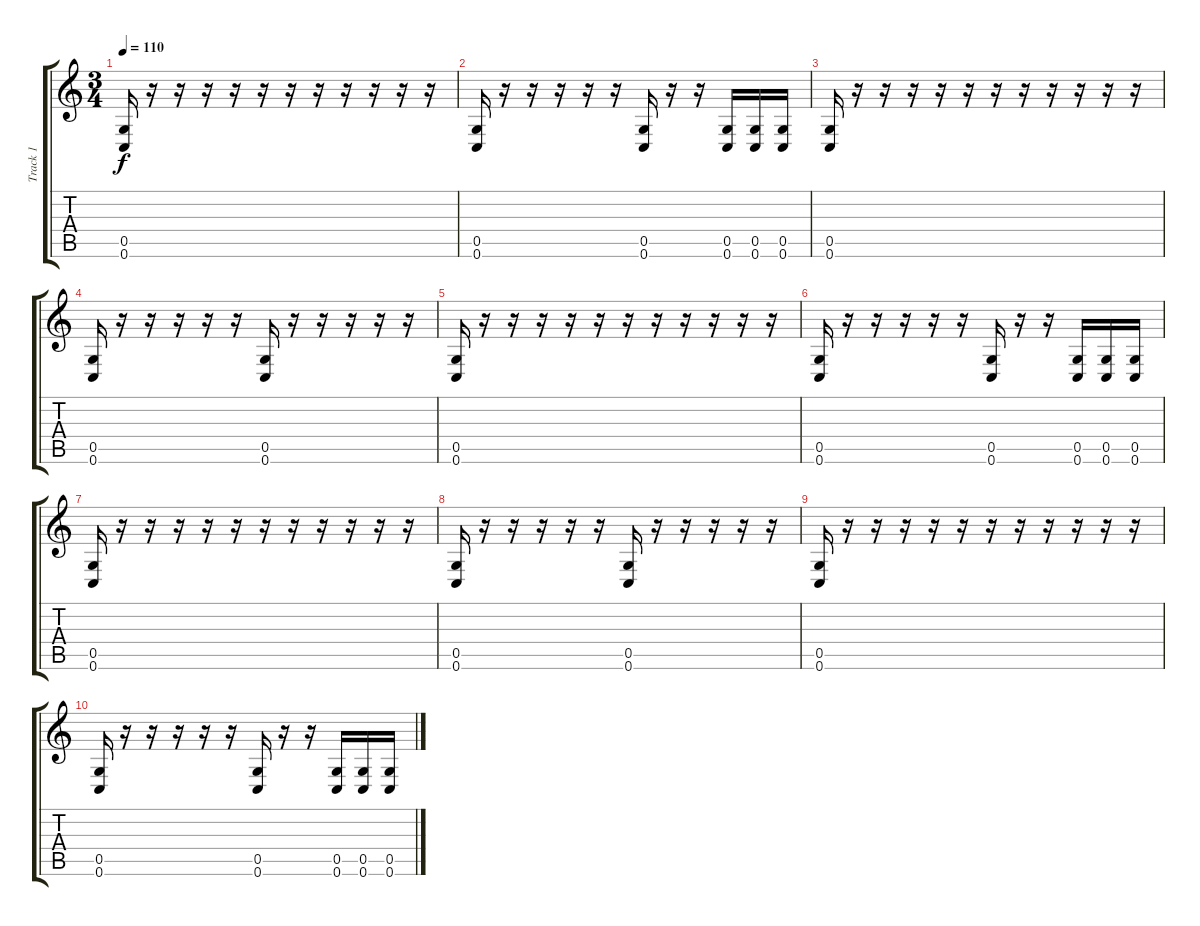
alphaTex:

\track ("Track 1" "Track 1") {instrument distortionguitar}
\staff {score tabs}
\tuning (D4 A3 F3 C3 G2 C2) {hide}
\ts (3 4)
\tempo 110
\clef g2
\ks c
(0.5 0.6).16{dy f} r.16 r.16 r.16 r.16 r.16 r.16 r.16 r.16 r.16 r.16 r.16 |
(0.5 0.6).16 r.16 r.16 r.16 r.16 r.16 (0.5 0.6).16 r.16 r.16 (0.5 0.6).16 (0.5 0.6).16 (0.5 0.6).16 |
(0.5 0.6).16 r.16 r.16 r.16 r.16 r.16 r.16 r.16 r.16 r.16 r.16 r.16 |
(0.5 0.6).16 r.16 r.16 r.16 r.16 r.16 (0.5 0.6).16 r.16 r.16 r.16 r.16 r.16 |
(0.5 0.6).16 r.16 r.16 r.16 r.16 r.16 r.16 r.16 r.16 r.16 r.16 r.16 |
(0.5 0.6).16 r.16 r.16 r.16 r.16 r.16 (0.5 0.6).16 r.16 r.16 (0.5 0.6).16 (0.5 0.6).16 (0.5 0.6).16 |
(0.5 0.6).16 r.16 r.16 r.16 r.16 r.16 r.16 r.16 r.16 r.16 r.16 r.16 |
(0.5 0.6).16 r.16 r.16 r.16 r.16 r.16 (0.5 0.6).16 r.16 r.16 r.16 r.16 r.16 |
(0.5 0.6).16 r.16 r.16 r.16 r.16 r.16 r.16 r.16 r.16 r.16 r.16 r.16 |
(0.5 0.6).16 r.16 r.16 r.16 r.16 r.16 (0.5 0.6).16 r.16 r.16 (0.5 0.6).16 (0.5 0.6).16 (0.5 0.6).16
